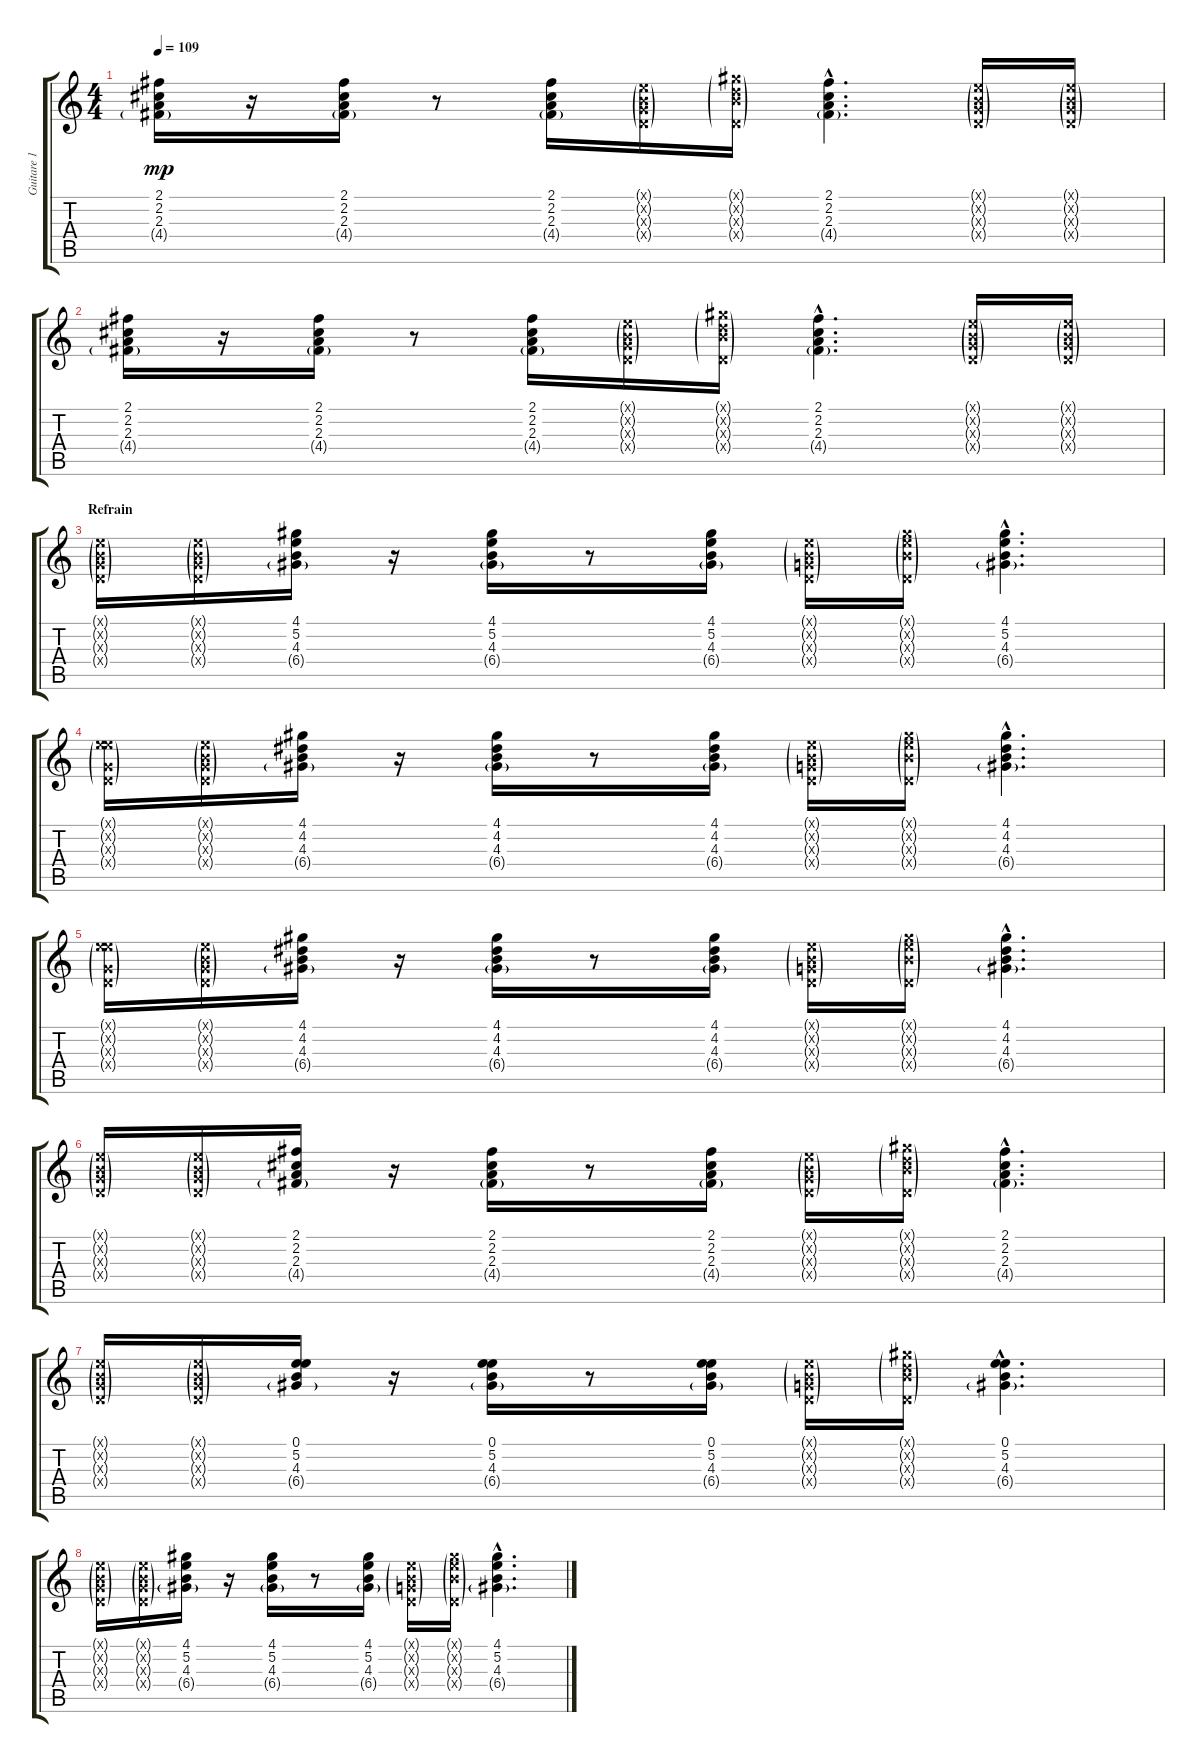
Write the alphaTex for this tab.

\track ("Guitare 1" "Guitare 1") {instrument electricguitarjazz}
\staff {score tabs}
\tuning (E4 B3 G3 D3 A2 E2) {hide}
\ts (4 4)
\tempo 109
\clef g2
\ks c
(2.1 2.2 2.3 4.4{g}).16{dy mp} r.16 (2.1 2.2 2.3 4.4{g}).16 r.8 (2.1 2.2 2.3 4.4{g}).16 (0.1{g x} 0.2{g x} 0.3{g x} 0.4{g x}).16 (4.1{g x} 3.2{g x} 4.3{g x} 0.4{g x}).16 (2.1{hac} 2.2{hac} 2.3{hac} 4.4{g hac}).4{d} (0.1{g x} 0.2{g x} 0.3{g x} 0.4{g x}).16 (0.1{g x} 0.2{g x} 0.3{g x} 0.4{g x}).16 |
(2.1 2.2 2.3 4.4{g}).16 r.16 (2.1 2.2 2.3 4.4{g}).16 r.8 (2.1 2.2 2.3 4.4{g}).16 (0.1{g x} 0.2{g x} 0.3{g x} 0.4{g x}).16 (4.1{g x} 3.2{g x} 4.3{g x} 0.4{g x}).16 (2.1{hac} 2.2{hac} 2.3{hac} 4.4{g hac}).4{d} (0.1{g x} 0.2{g x} 0.3{g x} 0.4{g x}).16 (0.1{g x} 0.2{g x} 0.3{g x} 0.4{g x}).16 |
\section ("" "Refrain")
(0.1{g x} 0.2{g x} 0.3{g x} 0.4{g x}).16 (0.1{g x} 0.2{g x} 0.3{g x} 0.4{g x}).16 (4.1 5.2 4.3 6.4{g}).16 r.16 (4.1 5.2 4.3 6.4{g}).16 r.8 (4.1 5.2 4.3 6.4{g}).16 (0.1{g x} 0.2{g x} 0.3{g x} 0.4{g x}).16 (4.1{g x} 5.2{g x} 4.3{g x} 0.4{g x}).16 (4.1{hac} 5.2{hac} 4.3{hac} 6.4{g hac}).4{d} |
(0.1{g x} 5.2{g x} 0.3{g x} 0.4{g x}).16 (0.1{g x} 0.2{g x} 0.3{g x} 0.4{g x}).16 (4.1 4.2 4.3 6.4{g}).16 r.16 (4.1 4.2 4.3 6.4{g}).16 r.8 (4.1 4.2 4.3 6.4{g}).16 (0.1{g x} 0.2{g x} 0.3{g x} 0.4{g x}).16 (4.1{g x} 5.2{g x} 4.3{g x} 0.4{g x}).16 (4.1{hac} 4.2{hac} 4.3{hac} 6.4{g hac}).4{d} |
(0.1{g x} 5.2{g x} 0.3{g x} 0.4{g x}).16 (0.1{g x} 0.2{g x} 0.3{g x} 0.4{g x}).16 (4.1 4.2 4.3 6.4{g}).16 r.16 (4.1 4.2 4.3 6.4{g}).16 r.8 (4.1 4.2 4.3 6.4{g}).16 (0.1{g x} 0.2{g x} 0.3{g x} 0.4{g x}).16 (4.1{g x} 5.2{g x} 4.3{g x} 0.4{g x}).16 (4.1{hac} 4.2{hac} 4.3{hac} 6.4{g hac}).4{d} |
(0.1{g x} 0.2{g x} 0.3{g x} 0.4{g x}).16 (0.1{g x} 0.2{g x} 0.3{g x} 0.4{g x}).16 (2.1 2.2 2.3 4.4{g}).16 r.16 (2.1 2.2 2.3 4.4{g}).16 r.8 (2.1 2.2 2.3 4.4{g}).16 (0.1{g x} 0.2{g x} 0.3{g x} 0.4{g x}).16 (4.1{g x} 3.2{g x} 4.3{g x} 0.4{g x}).16 (2.1{hac} 2.2{hac} 2.3{hac} 4.4{g hac}).4{d} |
(0.1{g x} 0.2{g x} 0.3{g x} 0.4{g x}).16 (0.1{g x} 0.2{g x} 0.3{g x} 0.4{g x}).16 (0.1 5.2 4.3 6.4{g}).16 r.16 (0.1 5.2 4.3 6.4{g}).16 r.8 (0.1 5.2 4.3 6.4{g}).16 (0.1{g x} 0.2{g x} 0.3{g x} 0.4{g x}).16 (4.1{g x} 3.2{g x} 4.3{g x} 0.4{g x}).16 (0.1{hac} 5.2{hac} 4.3{hac} 6.4{g hac}).4{d} |
(0.1{g x} 0.2{g x} 0.3{g x} 0.4{g x}).16 (0.1{g x} 0.2{g x} 0.3{g x} 0.4{g x}).16 (4.1 5.2 4.3 6.4{g}).16 r.16 (4.1 5.2 4.3 6.4{g}).16 r.8 (4.1 5.2 4.3 6.4{g}).16 (0.1{g x} 0.2{g x} 0.3{g x} 0.4{g x}).16 (4.1{g x} 5.2{g x} 4.3{g x} 0.4{g x}).16 (4.1{hac} 5.2{hac} 4.3{hac} 6.4{g hac}).4{d}
